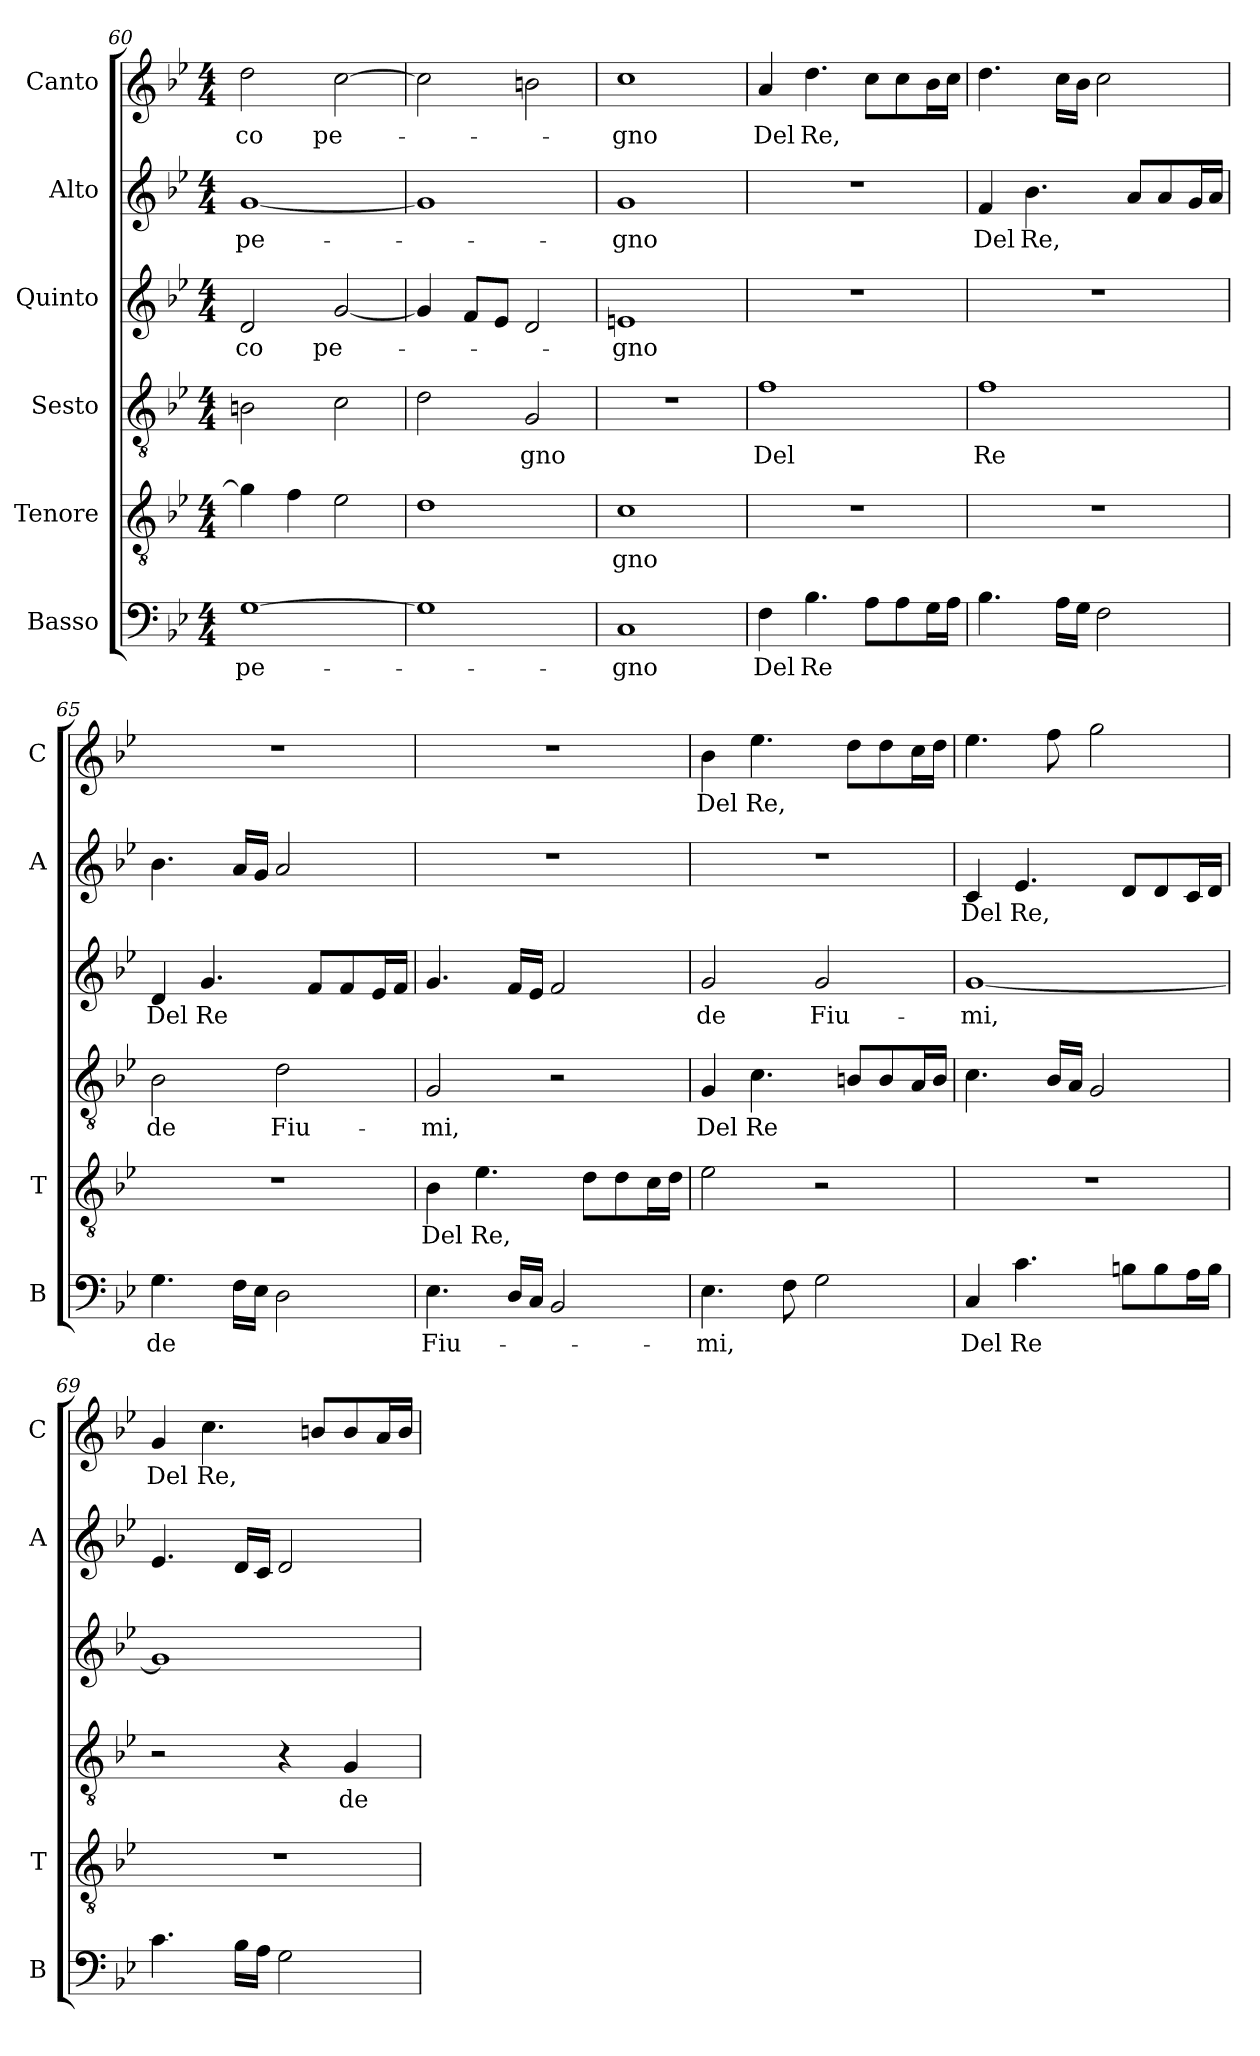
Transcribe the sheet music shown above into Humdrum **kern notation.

**kern	**text	**kern	**text	**kern	**text	**kern	**text	**kern	**text	**kern	**text
*part6	*part6	*part5	*part5	*part4	*part4	*part3	*part3	*part2	*part2	*part1	*part1
*staff6	*staff6	*staff5	*staff5	*staff4	*staff4	*staff3	*staff3	*staff2	*staff2	*staff1	*staff1
*I"Basso	*	*I"Tenore	*	*I"Sesto	*	*I"Quinto	*	*I"Alto	*	*I"Canto	*
*I'B	*	*I'T	*	*	*	*	*	*I'A	*	*I'C	*
*clefF4	*	*clefGv2	*	*clefGv2	*	*clefG2	*	*clefG2	*	*clefG2	*
*k[b-e-]	*	*k[b-e-]	*	*k[b-e-]	*	*k[b-e-]	*	*k[b-e-]	*	*k[b-e-]	*
*B-:	*	*B-:	*	*B-:	*	*B-:	*	*B-:	*	*B-:	*
*M4/4	*	*M4/4	*	*M4/4	*	*M4/4	*	*M4/4	*	*M4/4	*
=60	=60	=60	=60	=60	=60	=60	=60	=60	=60	=60	=60
!	!LO:LY:b	!	!	!	!	!	!LO:LY:b	!	!LO:LY:b	!	!LO:LY:b
[1G	pe-	4g\]	.	2Bn\	.	2d/	-co	[1g	pe-	2dd\	-co
.	.	4f\	.	.	.	.	.	.	.	.	.
!	!	!	!	!	!	!	!LO:LY:b	!	!	!	!LO:LY:b
.	.	2e-\	.	2c\	.	[2g/	pe-	.	.	[2cc\	pe-
!!LO:LB:g=z
=61	=61	=61	=61	=61	=61	=61	=61	=61	=61	=61	=61
1G]	.	1d	.	2d\	.	4g/]	.	1g]	.	2cc\]	.
.	.	.	.	.	.	8f/L	.	.	.	.	.
.	.	.	.	.	.	8e-/J	.	.	.	.	.
!	!	!	!	!	!LO:LY:b	!	!	!	!	!	!
.	.	.	.	2G/	-gno	2d/	.	.	.	2bn\	.
=62	=62	=62	=62	=62	=62	=62	=62	=62	=62	=62	=62
!	!LO:LY:b	!	!LO:LY:b	!	!	!	!LO:LY:b	!	!LO:LY:b	!	!LO:LY:b
1C	-gno	1c	-gno	1r	.	1en	-gno	1g	-gno	1cc	-gno
=63	=63	=63	=63	=63	=63	=63	=63	=63	=63	=63	=63
!	!LO:LY:b	!	!	!	!LO:LY:b	!	!	!	!	!	!LO:LY:b
4F\	Del	1r	.	1f	Del	1r	.	1r	.	4a/	Del
!	!LO:LY:b	!	!	!	!	!	!	!	!	!	!LO:LY:b
4.B-\	Re	.	.	.	.	.	.	.	.	4.dd\	Re,
8A\L	.	.	.	.	.	.	.	.	.	8cc\L	.
8A\	.	.	.	.	.	.	.	.	.	8cc\	.
16G\L	.	.	.	.	.	.	.	.	.	16b-\L	.
16A\JJ	.	.	.	.	.	.	.	.	.	16cc\JJ	.
=64	=64	=64	=64	=64	=64	=64	=64	=64	=64	=64	=64
!	!	!	!	!	!LO:LY:b	!	!	!	!LO:LY:b	!	!
4.B-\	.	1r	.	1f	Re	1r	.	4f/	Del	4.dd\	.
!	!	!	!	!	!	!	!	!	!LO:LY:b	!	!
.	.	.	.	.	.	.	.	4.b-\	Re,	.	.
16A\LL	.	.	.	.	.	.	.	.	.	16cc\LL	.
16G\JJ	.	.	.	.	.	.	.	.	.	16b-\JJ	.
2F\	.	.	.	.	.	.	.	.	.	2cc\	.
.	.	.	.	.	.	.	.	8a/L	.	.	.
.	.	.	.	.	.	.	.	8a/	.	.	.
.	.	.	.	.	.	.	.	16g/L	.	.	.
.	.	.	.	.	.	.	.	16a/JJ	.	.	.
=65	=65	=65	=65	=65	=65	=65	=65	=65	=65	=65	=65
!	!LO:LY:b	!	!	!	!LO:LY:b	!	!LO:LY:b	!	!	!	!
4.G\	de	1r	.	2B-\	de	4d/	Del	4.b-\	.	1r	.
!	!	!	!	!	!	!	!LO:LY:b	!	!	!	!
.	.	.	.	.	.	4.g/	Re	.	.	.	.
16F\LL	.	.	.	.	.	.	.	16a/LL	.	.	.
16E-\JJ	.	.	.	.	.	.	.	16g/JJ	.	.	.
!	!	!	!	!	!LO:LY:b	!	!	!	!	!	!
2D\	.	.	.	2d\	Fiu-	.	.	2a/	.	.	.
.	.	.	.	.	.	8f/L	.	.	.	.	.
.	.	.	.	.	.	8f/	.	.	.	.	.
.	.	.	.	.	.	16e-/L	.	.	.	.	.
.	.	.	.	.	.	16f/JJ	.	.	.	.	.
=66	=66	=66	=66	=66	=66	=66	=66	=66	=66	=66	=66
!	!LO:LY:b	!	!LO:LY:b	!	!LO:LY:b	!	!	!	!	!	!
4.E-\	Fiu-	4B-\	Del	2G/	-mi,	4.g/	.	1r	.	1r	.
!	!	!	!LO:LY:b	!	!	!	!	!	!	!	!
.	.	4.e-\	Re,	.	.	.	.	.	.	.	.
16D/LL	.	.	.	.	.	16f/LL	.	.	.	.	.
16C/JJ	.	.	.	.	.	16e-/JJ	.	.	.	.	.
2BB-/	.	.	.	2r	.	2f/	.	.	.	.	.
.	.	8d\L	.	.	.	.	.	.	.	.	.
.	.	8d\	.	.	.	.	.	.	.	.	.
.	.	16c\L	.	.	.	.	.	.	.	.	.
.	.	16d\JJ	.	.	.	.	.	.	.	.	.
=67	=67	=67	=67	=67	=67	=67	=67	=67	=67	=67	=67
!	!LO:LY:b	!	!	!	!LO:LY:b	!	!LO:LY:b	!	!	!	!LO:LY:b
4.E-\	-mi,	2e-\	.	4G/	Del	2g/	de	1r	.	4b-\	Del
!	!	!	!	!	!LO:LY:b	!	!	!	!	!	!LO:LY:b
.	.	.	.	4.c\	Re	.	.	.	.	4.ee-\	Re,
8F\	.	.	.	.	.	.	.	.	.	.	.
!	!	!	!	!	!	!	!LO:LY:b	!	!	!	!
2G\	.	2r	.	.	.	2g/	Fiu-	.	.	.	.
.	.	.	.	8Bn/L	.	.	.	.	.	8dd\L	.
.	.	.	.	8B/	.	.	.	.	.	8dd\	.
.	.	.	.	16A/L	.	.	.	.	.	16cc\L	.
.	.	.	.	16B/JJ	.	.	.	.	.	16dd\JJ	.
=68	=68	=68	=68	=68	=68	=68	=68	=68	=68	=68	=68
!	!LO:LY:b	!	!	!	!	!	!LO:LY:b	!	!LO:LY:b	!	!
4C/	Del	1r	.	4.c\	.	[1g	-mi,	4c/	Del	4.ee-\	.
!	!LO:LY:b	!	!	!	!	!	!	!	!LO:LY:b	!	!
4.c\	Re	.	.	.	.	.	.	4.e-/	Re,	.	.
.	.	.	.	16B-/LL	.	.	.	.	.	8ff\	.
.	.	.	.	16A/JJ	.	.	.	.	.	.	.
.	.	.	.	2G/	.	.	.	.	.	2gg\	.
8Bn\L	.	.	.	.	.	.	.	8d/L	.	.	.
8B\	.	.	.	.	.	.	.	8d/	.	.	.
16A\L	.	.	.	.	.	.	.	16c/L	.	.	.
16B\JJ	.	.	.	.	.	.	.	16d/JJ	.	.	.
!!LO:LB:g=z
=69	=69	=69	=69	=69	=69	=69	=69	=69	=69	=69	=69
!	!	!	!	!	!	!	!	!	!	!	!LO:LY:b
4.c\	.	1r	.	2r	.	1g]	.	4.e-/	.	4g/	Del
!	!	!	!	!	!	!	!	!	!	!	!LO:LY:b
.	.	.	.	.	.	.	.	.	.	4.cc\	Re,
16B-\LL	.	.	.	.	.	.	.	16d/LL	.	.	.
16A\JJ	.	.	.	.	.	.	.	16c/JJ	.	.	.
2G\	.	.	.	4r	.	.	.	2d/	.	.	.
.	.	.	.	.	.	.	.	.	.	8bn/L	.
!	!	!	!	!	!LO:LY:b	!	!	!	!	!	!
.	.	.	.	4G/	de	.	.	.	.	8b/	.
.	.	.	.	.	.	.	.	.	.	16a/L	.
.	.	.	.	.	.	.	.	.	.	16b/JJ	.
=	=	=	=	=	=	=	=	=	=	=	=
*-	*-	*-	*-	*-	*-	*-	*-	*-	*-	*-	*-
